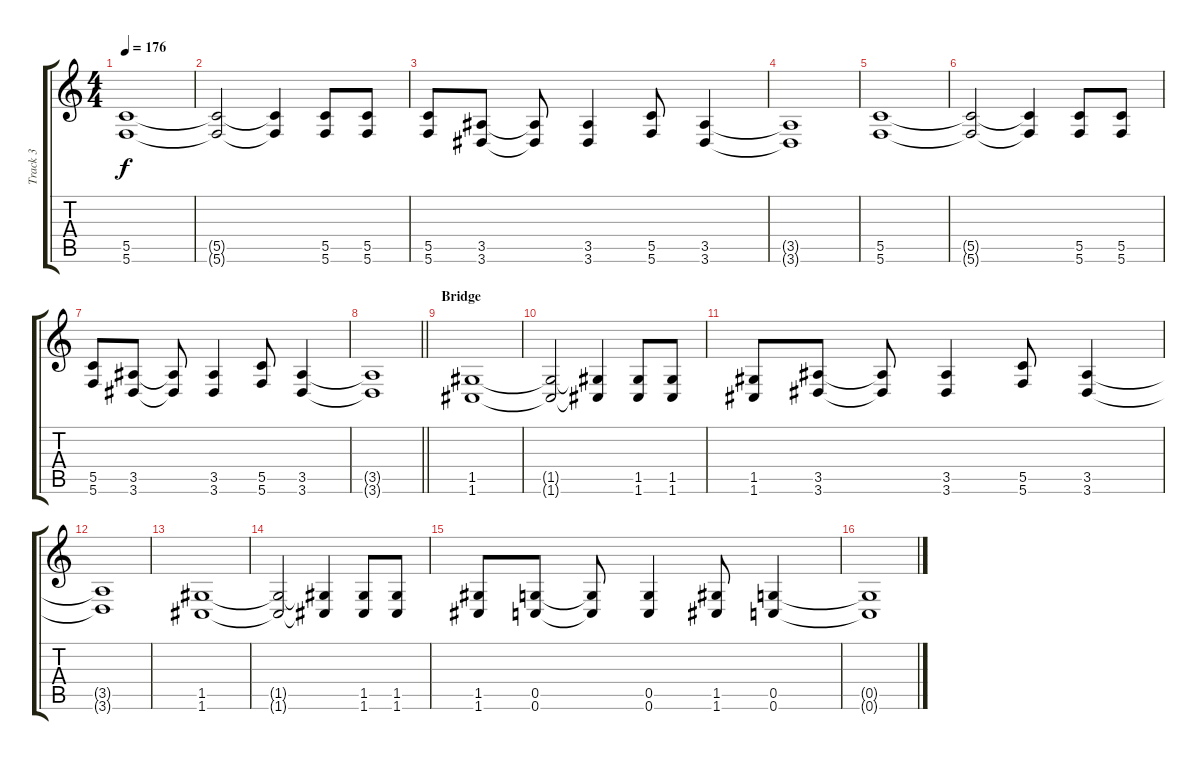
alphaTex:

\track ("Track 3" "Track 3") {instrument overdrivenguitar}
\staff {score tabs}
\tuning (D4 A3 F3 C3 G2 C2) {hide}
\ts (4 4)
\tempo 176
\clef g2
\ks c
(5.5 5.6).1{dy f} |
(5.5{t} 5.6{t}).2 (5.5{t} 5.6{t}).4 (5.5 5.6).8 (5.5 5.6).8 |
(5.5 5.6).8 (3.5 3.6).8 (3.5{t} 3.6{t}).8 (3.5 3.6).4 (5.5 5.6).8 (3.5 3.6).4 |
(3.5{t} 3.6{t}).1 |
(5.5 5.6).1 |
(5.5{t} 5.6{t}).2 (5.5{t} 5.6{t}).4 (5.5 5.6).8 (5.5 5.6).8 |
(5.5 5.6).8 (3.5 3.6).8 (3.5{t} 3.6{t}).8 (3.5 3.6).4 (5.5 5.6).8 (3.5 3.6).4 |
\barLineRight lightlight
(3.5{t} 3.6{t}).1 |
\section ("" "Bridge")
(1.5 1.6).1 |
(1.5{t} 1.6{t}).2 (1.5{t} 1.6{t}).4 (1.5 1.6).8 (1.5 1.6).8 |
(1.5 1.6).8 (3.5 3.6).8 (3.5{t} 3.6{t}).8 (3.5 3.6).4 (5.5 5.6).8 (3.5 3.6).4 |
(3.5{t} 3.6{t}).1 |
(1.5 1.6).1 |
(1.5{t} 1.6{t}).2 (1.5{t} 1.6{t}).4 (1.5 1.6).8 (1.5 1.6).8 |
(1.5 1.6).8 (0.5 0.6).8 (0.5{t} 0.6{t}).8 (0.5 0.6).4 (1.5 1.6).8 (0.5 0.6).4 |
(0.5{t} 0.6{t}).1
